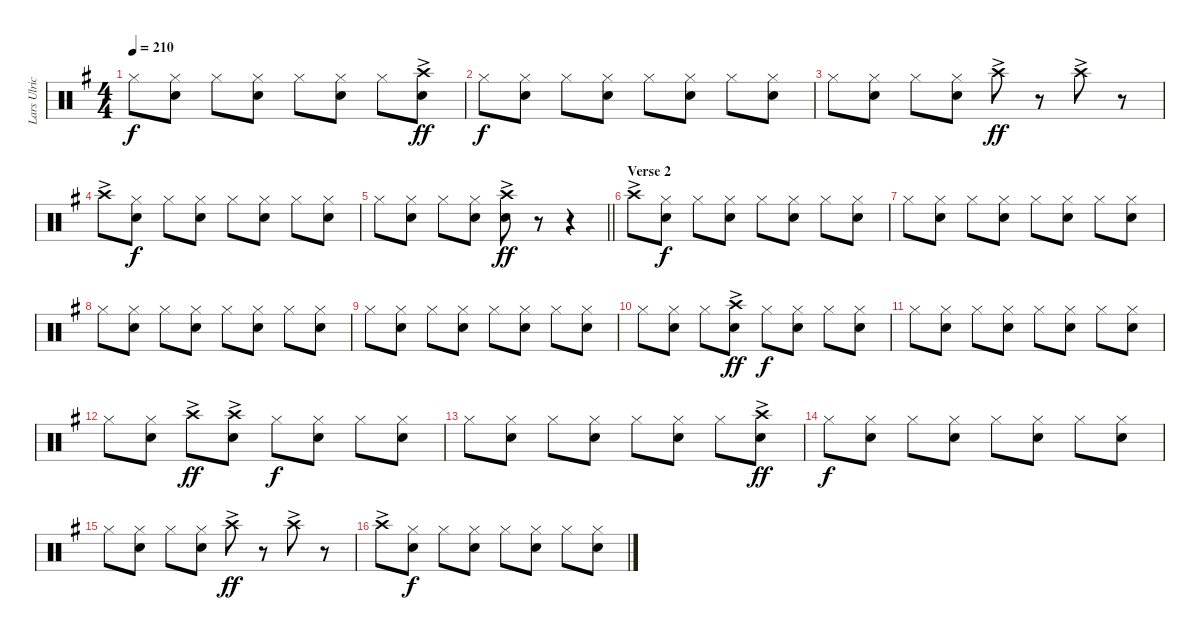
\track ("Lars Ulrich" "Lars Ulric") {instrument percussion}
\staff {score}
\articulation defaults
\ts (4 4)
\tempo 210
\clef neutral
\ks g "Hi-Hat (closed)".8{dy f}
("Hi-Hat (closed)" "Electric Snare (hit)").8 "Hi-Hat (closed)".8 ("Hi-Hat (closed)" "Electric Snare (hit)").8 "Hi-Hat (closed)".8 ("Hi-Hat (closed)" "Electric Snare (hit)").8 "Hi-Hat (closed)".8 ("Crash high (hit)"{ac} "Electric Snare (hit)").8{dy ff} |
"Hi-Hat (closed)".8{dy f} ("Hi-Hat (closed)" "Electric Snare (hit)").8 "Hi-Hat (closed)".8 ("Hi-Hat (closed)" "Electric Snare (hit)").8 "Hi-Hat (closed)".8 ("Hi-Hat (closed)" "Electric Snare (hit)").8 "Hi-Hat (closed)".8 ("Hi-Hat (closed)" "Electric Snare (hit)").8 |
"Hi-Hat (closed)".8 ("Hi-Hat (closed)" "Electric Snare (hit)").8 "Hi-Hat (closed)".8 ("Hi-Hat (closed)" "Electric Snare (hit)").8 "Crash high (hit)"{ac}.8{dy ff} r.8 "Crash high (hit)"{ac}.8 r.8 |
"Crash high (hit)"{ac}.8 ("Hi-Hat (closed)" "Electric Snare (hit)").8{dy f} "Hi-Hat (closed)".8 ("Hi-Hat (closed)" "Electric Snare (hit)").8 "Hi-Hat (closed)".8 ("Hi-Hat (closed)" "Electric Snare (hit)").8 "Hi-Hat (closed)".8 ("Hi-Hat (closed)" "Electric Snare (hit)").8 |
\barLineRight lightlight "Hi-Hat (closed)".8
("Hi-Hat (closed)" "Electric Snare (hit)").8 "Hi-Hat (closed)".8 ("Hi-Hat (closed)" "Electric Snare (hit)").8 ("Crash high (hit)"{ac} "Electric Snare (hit)").8{dy ff} r.8 r.4 |
\section ("" "Verse 2")
"Crash high (hit)"{ac}.8 ("Hi-Hat (closed)" "Electric Snare (hit)").8{dy f} "Hi-Hat (closed)".8 ("Hi-Hat (closed)" "Electric Snare (hit)").8 "Hi-Hat (closed)".8 ("Hi-Hat (closed)" "Electric Snare (hit)").8 "Hi-Hat (closed)".8 ("Hi-Hat (closed)" "Electric Snare (hit)").8 |
"Hi-Hat (closed)".8 ("Hi-Hat (closed)" "Electric Snare (hit)").8 "Hi-Hat (closed)".8 ("Hi-Hat (closed)" "Electric Snare (hit)").8 "Hi-Hat (closed)".8 ("Hi-Hat (closed)" "Electric Snare (hit)").8 "Hi-Hat (closed)".8 ("Hi-Hat (closed)" "Electric Snare (hit)").8 |
"Hi-Hat (closed)".8 ("Hi-Hat (closed)" "Electric Snare (hit)").8 "Hi-Hat (closed)".8 ("Hi-Hat (closed)" "Electric Snare (hit)").8 "Hi-Hat (closed)".8 ("Hi-Hat (closed)" "Electric Snare (hit)").8 "Hi-Hat (closed)".8 ("Hi-Hat (closed)" "Electric Snare (hit)").8 |
"Hi-Hat (closed)".8 ("Hi-Hat (closed)" "Electric Snare (hit)").8 "Hi-Hat (closed)".8 ("Hi-Hat (closed)" "Electric Snare (hit)").8 "Hi-Hat (closed)".8 ("Hi-Hat (closed)" "Electric Snare (hit)").8 "Hi-Hat (closed)".8 ("Hi-Hat (closed)" "Electric Snare (hit)").8 |
"Hi-Hat (closed)".8 ("Hi-Hat (closed)" "Electric Snare (hit)").8 "Hi-Hat (closed)".8 ("Crash high (hit)"{ac} "Electric Snare (hit)").8{dy ff} "Hi-Hat (closed)".8{dy f} ("Hi-Hat (closed)" "Electric Snare (hit)").8 "Hi-Hat (closed)".8 ("Hi-Hat (closed)" "Electric Snare (hit)").8 |
"Hi-Hat (closed)".8 ("Hi-Hat (closed)" "Electric Snare (hit)").8 "Hi-Hat (closed)".8 ("Hi-Hat (closed)" "Electric Snare (hit)").8 "Hi-Hat (closed)".8 ("Hi-Hat (closed)" "Electric Snare (hit)").8 "Hi-Hat (closed)".8 ("Hi-Hat (closed)" "Electric Snare (hit)").8 |
"Hi-Hat (closed)".8 ("Hi-Hat (closed)" "Electric Snare (hit)").8 "Crash high (hit)"{ac}.8{dy ff} ("Crash high (hit)"{ac} "Electric Snare (hit)").8 "Hi-Hat (closed)".8{dy f} ("Hi-Hat (closed)" "Electric Snare (hit)").8 "Hi-Hat (closed)".8 ("Hi-Hat (closed)" "Electric Snare (hit)").8 |
"Hi-Hat (closed)".8 ("Hi-Hat (closed)" "Electric Snare (hit)").8 "Hi-Hat (closed)".8 ("Hi-Hat (closed)" "Electric Snare (hit)").8 "Hi-Hat (closed)".8 ("Hi-Hat (closed)" "Electric Snare (hit)").8 "Hi-Hat (closed)".8 ("Crash high (hit)"{ac} "Electric Snare (hit)").8{dy ff} |
"Hi-Hat (closed)".8{dy f} ("Hi-Hat (closed)" "Electric Snare (hit)").8 "Hi-Hat (closed)".8 ("Hi-Hat (closed)" "Electric Snare (hit)").8 "Hi-Hat (closed)".8 ("Hi-Hat (closed)" "Electric Snare (hit)").8 "Hi-Hat (closed)".8 ("Hi-Hat (closed)" "Electric Snare (hit)").8 |
"Hi-Hat (closed)".8 ("Hi-Hat (closed)" "Electric Snare (hit)").8 "Hi-Hat (closed)".8 ("Hi-Hat (closed)" "Electric Snare (hit)").8 "Crash high (hit)"{ac}.8{dy ff} r.8 "Crash high (hit)"{ac}.8 r.8 |
"Crash high (hit)"{ac}.8 ("Hi-Hat (closed)" "Electric Snare (hit)").8{dy f} "Hi-Hat (closed)".8 ("Hi-Hat (closed)" "Electric Snare (hit)").8 "Hi-Hat (closed)".8 ("Hi-Hat (closed)" "Electric Snare (hit)").8 "Hi-Hat (closed)".8 ("Hi-Hat (closed)" "Electric Snare (hit)").8
